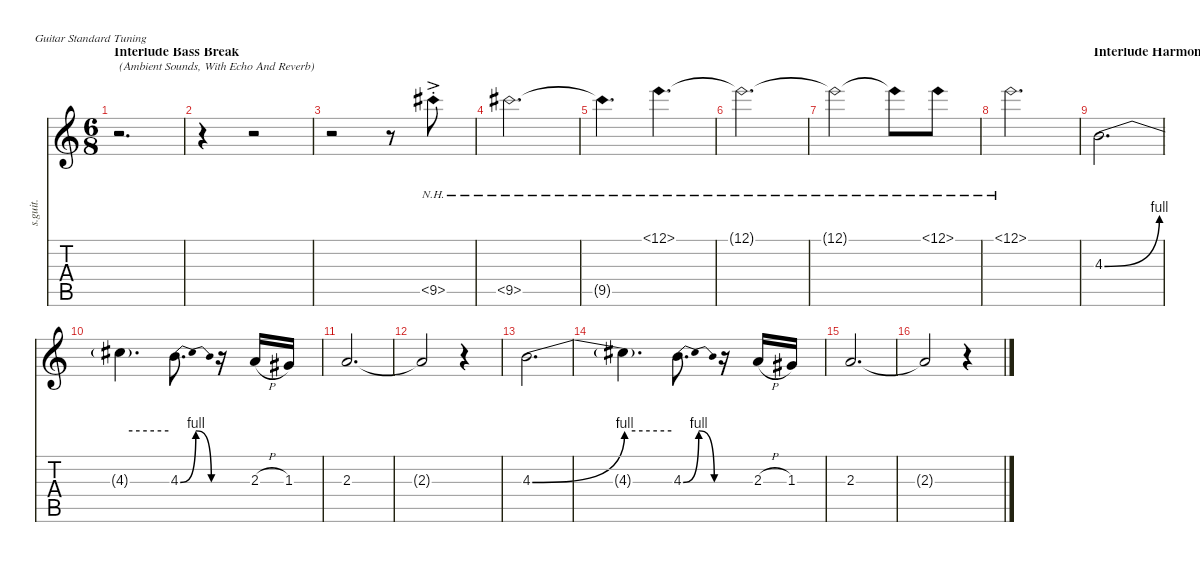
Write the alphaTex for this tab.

\defaultSystemsLayout 4
\hideDynamics
\bracketExtendMode nobrackets
\track ("Kirk Hammett - Lead Guitar" "s.guit.") {instrument distortionguitar}
\staff {score tabs}
\tuning (E4 B3 G3 D3 A2 E2)
\ts (6 8)
\beaming (8 2 2 2 2)
\section ("" "Interlude Bass Break")
\tempo (78 hide)
\clef g2
\ks c
r.2{d txt "(Ambient Sounds, With Echo And Reverb)" dy f} |
r.4 r.2 |
r.2 r.8 9.5{nh ac st acc #}.8{lyrics (0 "") lyrics (1 "") lyrics (2 "") lyrics (3 "") lyrics (4 "") dy ppp} |
9.5{nh acc #}.2{d lyrics (0 "") lyrics (1 "") lyrics (2 "") lyrics (3 "") lyrics (4 "") dy pp} |
9.5{nh t acc #}.4{d lyrics (0 "") lyrics (1 "") lyrics (2 "") lyrics (3 "") lyrics (4 "") dy p} 12.1{nh}.4{d lyrics (0 "") lyrics (1 "") lyrics (2 "") lyrics (3 "") lyrics (4 "") dy pp} |
12.1{nh t}.2{d lyrics (0 "") lyrics (1 "") lyrics (2 "") lyrics (3 "") lyrics (4 "") dy p} |
12.1{nh t}.2{lyrics (0 "") lyrics (1 "") lyrics (2 "") lyrics (3 "") lyrics (4 "")} 12.1{nh t}.8{lyrics (0 "") lyrics (1 "") lyrics (2 "") lyrics (3 "") lyrics (4 "")} 12.1{nh}.8{lyrics (0 "") lyrics (1 "") lyrics (2 "") lyrics (3 "") lyrics (4 "") dy pp} |
12.1{nh}.2{d lyrics (0 "") lyrics (1 "") lyrics (2 "") lyrics (3 "") lyrics (4 "")} |
\section ("" "Interlude Harmony")
4.3{be (bend 0 0 15 4)}.2{d lyrics (0 "") lyrics (1 "") lyrics (2 "") lyrics (3 "") lyrics (4 "") dy f} |
4.3{be (hold 0 4 60 4) t}.4{d lyrics (0 "") lyrics (1 "") lyrics (2 "") lyrics (3 "") lyrics (4 "") dy p} 4.3{be (bendrelease 0 0 30 4 30 4 60 0)}.8{d lyrics (0 "") lyrics (1 "") lyrics (2 "") lyrics (3 "") lyrics (4 "") dy f} r.16 2.3{h}.16{lyrics (0 "") lyrics (1 "") lyrics (2 "") lyrics (3 "") lyrics (4 "")} 1.3{acc #}.16{lyrics (0 "") lyrics (1 "") lyrics (2 "") lyrics (3 "") lyrics (4 "")} |
2.3.2{d lyrics (0 "") lyrics (1 "") lyrics (2 "") lyrics (3 "") lyrics (4 "")} |
2.3{t}.2{lyrics (0 "") lyrics (1 "") lyrics (2 "") lyrics (3 "") lyrics (4 "")} r.4 |
4.3{be (bend 0 0 15 4)}.2{d lyrics (0 "") lyrics (1 "") lyrics (2 "") lyrics (3 "") lyrics (4 "")} |
4.3{be (hold 0 4 60 4) t}.4{d lyrics (0 "") lyrics (1 "") lyrics (2 "") lyrics (3 "") lyrics (4 "") dy p} 4.3{be (bendrelease 0 0 30 4 30 4 60 0)}.8{d lyrics (0 "") lyrics (1 "") lyrics (2 "") lyrics (3 "") lyrics (4 "") dy f} r.16 2.3{h}.16{lyrics (0 "") lyrics (1 "") lyrics (2 "") lyrics (3 "") lyrics (4 "")} 1.3{acc #}.16{lyrics (0 "") lyrics (1 "") lyrics (2 "") lyrics (3 "") lyrics (4 "")} |
2.3.2{d lyrics (0 "") lyrics (1 "") lyrics (2 "") lyrics (3 "") lyrics (4 "")} |
2.3{t}.2{lyrics (0 "") lyrics (1 "") lyrics (2 "") lyrics (3 "") lyrics (4 "")} r.4
